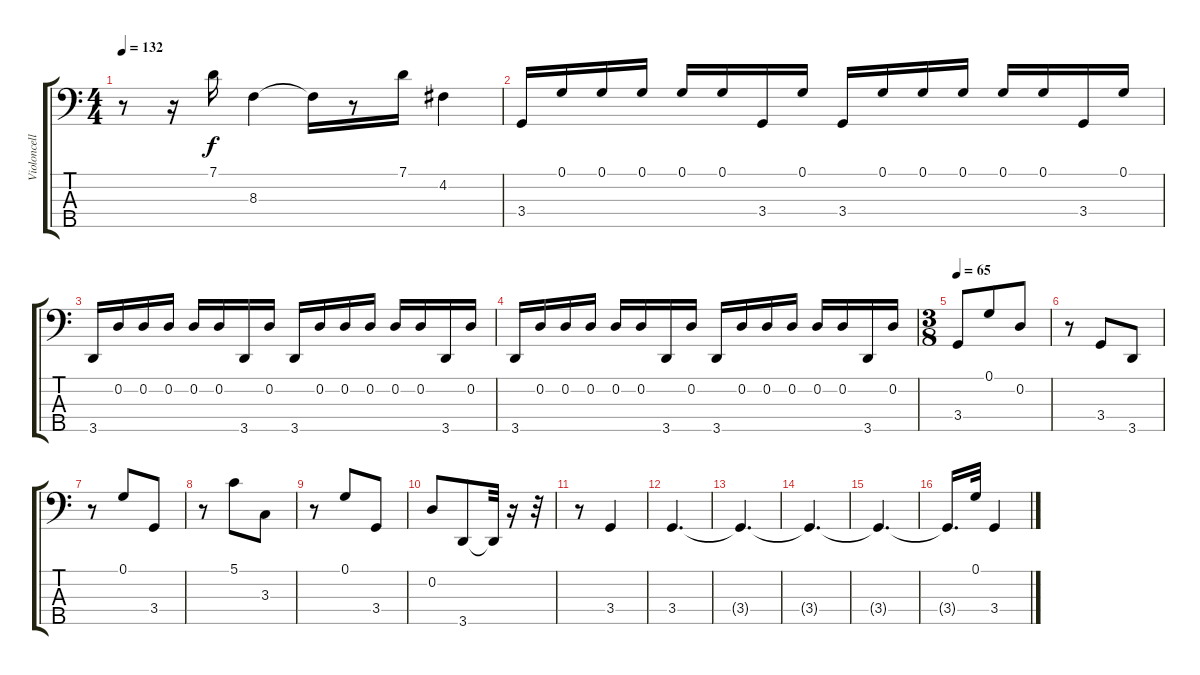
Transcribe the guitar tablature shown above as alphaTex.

\track ("Violoncelli" "Violoncell") {instrument electricbasspick}
\staff {score tabs}
\tuning (G2 D2 A1 E1 B0) {hide}
\ts (4 4)
\tempo 132
\clef f4
\ks c
r.8{dy f} r.16 7.1.16 8.3.4 8.3{t}.16 r.8 7.1.16 4.2.4 |
3.4.16 0.1.16 0.1.16 0.1.16 0.1.16 0.1.16 3.4.16 0.1.16 3.4.16 0.1.16 0.1.16 0.1.16 0.1.16 0.1.16 3.4.16 0.1.16 |
3.5.16 0.2.16 0.2.16 0.2.16 0.2.16 0.2.16 3.5.16 0.2.16 3.5.16 0.2.16 0.2.16 0.2.16 0.2.16 0.2.16 3.5.16 0.2.16 |
3.5.16 0.2.16 0.2.16 0.2.16 0.2.16 0.2.16 3.5.16 0.2.16 3.5.16 0.2.16 0.2.16 0.2.16 0.2.16 0.2.16 3.5.16 0.2.16 |
\ts (3 8)
\tempo 65
3.4.8 0.1.8 0.2.8 |
r.8 3.4.8 3.5.8 |
r.8 0.1.8 3.4.8 |
r.8 5.1.8 3.3.8 |
r.8 0.1.8 3.4.8 |
0.2.8 3.5.8 3.5{t}.32 r.16 r.32 |
r.8 3.4.4 |
3.4.4{d} |
3.4{t}.4{d} |
3.4{t}.4{d} |
3.4{t}.4{d} |
3.4{t}.16{d} 0.1.32 3.4.4
